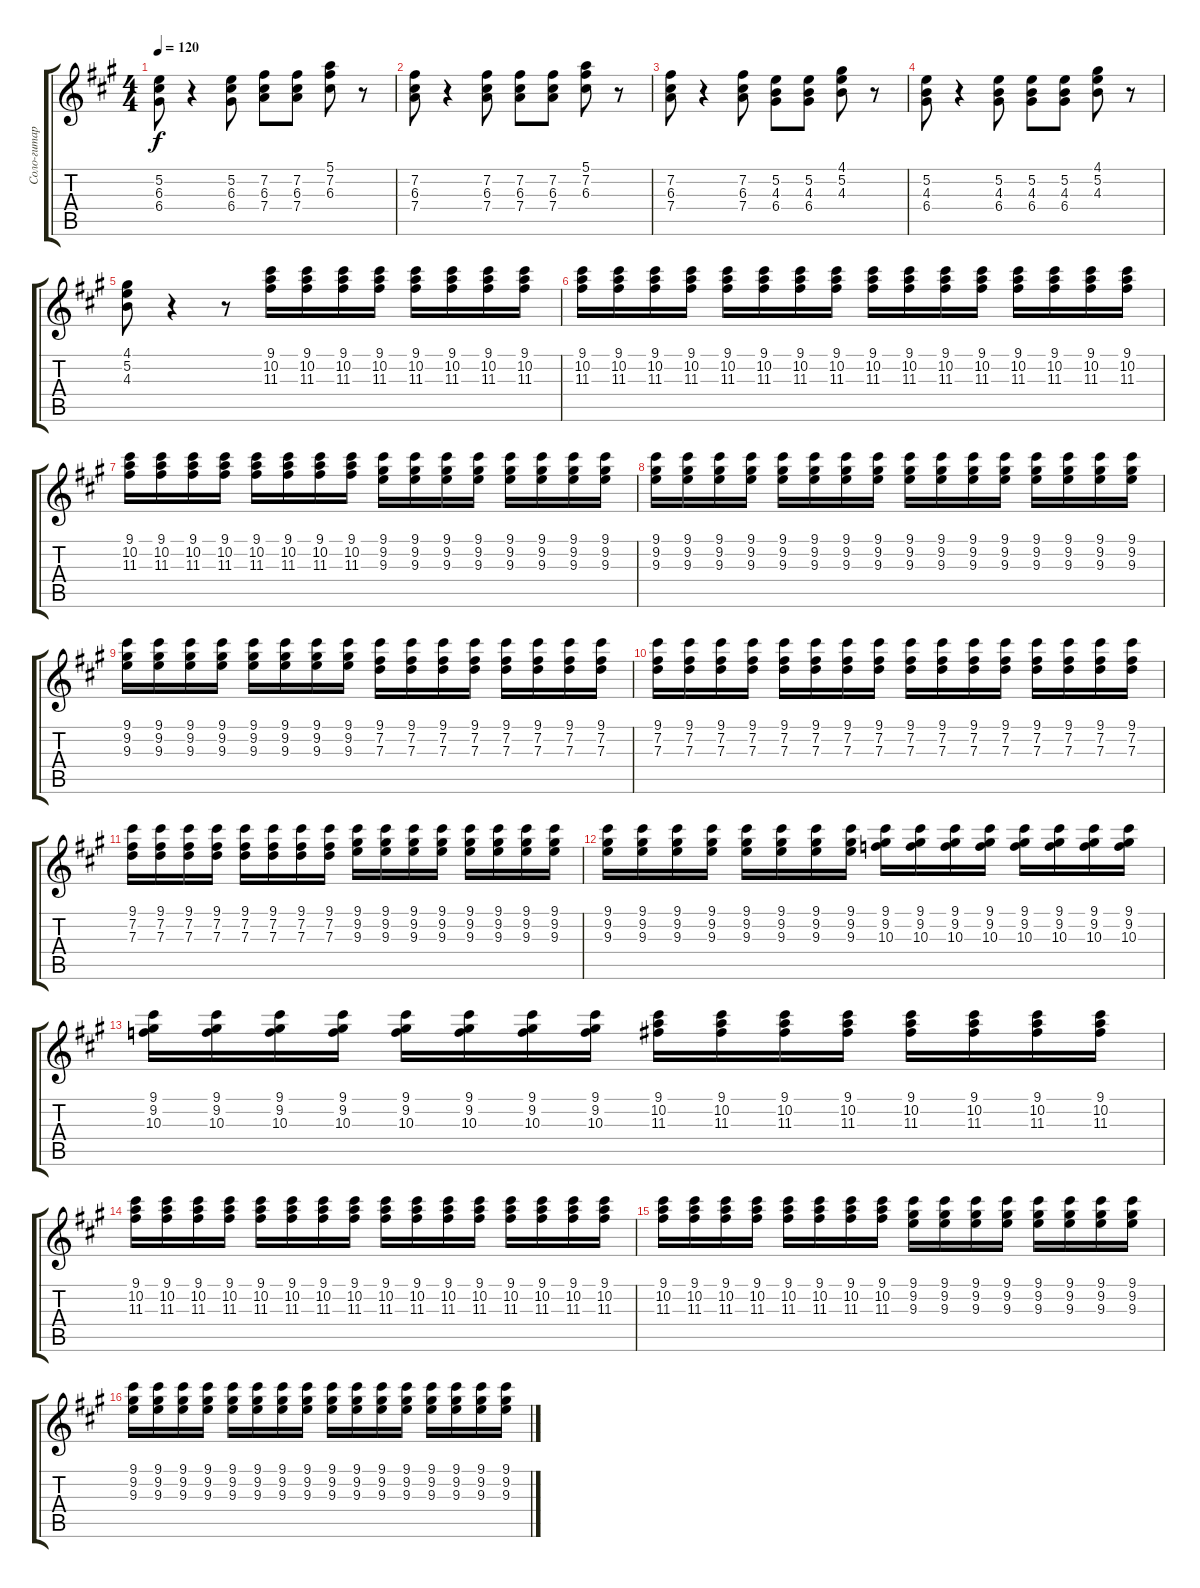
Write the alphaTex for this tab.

\track ("Соло-гитара" "Соло-гитар") {instrument overdrivenguitar}
\staff {score tabs}
\tuning (E4 B3 G3 D3 A2 E2) {hide}
\ts (4 4)
\tempo 120
\clef g2
\ks f#minor
(5.2 6.3 6.4).8{dy f} r.4 (5.2 6.3 6.4).8 (7.2 6.3 7.4).8 (7.2 6.3 7.4).8 (5.1 7.2 6.3).8 r.8 |
(7.2 6.3 7.4).8 r.4 (7.2 6.3 7.4).8 (7.2 6.3 7.4).8 (7.2 6.3 7.4).8 (5.1 7.2 6.3).8 r.8 |
(7.2 6.3 7.4).8 r.4 (7.2 6.3 7.4).8 (5.2 4.3 6.4).8 (5.2 4.3 6.4).8 (4.1 5.2 4.3).8 r.8 |
(5.2 4.3 6.4).8 r.4 (5.2 4.3 6.4).8 (5.2 4.3 6.4).8 (5.2 4.3 6.4).8 (4.1 5.2 4.3).8 r.8 |
(4.1 5.2 4.3).8 r.4 r.8 (9.1 10.2 11.3).16 (9.1 10.2 11.3).16 (9.1 10.2 11.3).16 (9.1 10.2 11.3).16 (9.1 10.2 11.3).16 (9.1 10.2 11.3).16 (9.1 10.2 11.3).16 (9.1 10.2 11.3).16 |
(9.1 10.2 11.3).16 (9.1 10.2 11.3).16 (9.1 10.2 11.3).16 (9.1 10.2 11.3).16 (9.1 10.2 11.3).16 (9.1 10.2 11.3).16 (9.1 10.2 11.3).16 (9.1 10.2 11.3).16 (9.1 10.2 11.3).16 (9.1 10.2 11.3).16 (9.1 10.2 11.3).16 (9.1 10.2 11.3).16 (9.1 10.2 11.3).16 (9.1 10.2 11.3).16 (9.1 10.2 11.3).16 (9.1 10.2 11.3).16 |
(9.1 10.2 11.3).16 (9.1 10.2 11.3).16 (9.1 10.2 11.3).16 (9.1 10.2 11.3).16 (9.1 10.2 11.3).16 (9.1 10.2 11.3).16 (9.1 10.2 11.3).16 (9.1 10.2 11.3).16 (9.1 9.2 9.3).16 (9.1 9.2 9.3).16 (9.1 9.2 9.3).16 (9.1 9.2 9.3).16 (9.1 9.2 9.3).16 (9.1 9.2 9.3).16 (9.1 9.2 9.3).16 (9.1 9.2 9.3).16 |
(9.1 9.2 9.3).16 (9.1 9.2 9.3).16 (9.1 9.2 9.3).16 (9.1 9.2 9.3).16 (9.1 9.2 9.3).16 (9.1 9.2 9.3).16 (9.1 9.2 9.3).16 (9.1 9.2 9.3).16 (9.1 9.2 9.3).16 (9.1 9.2 9.3).16 (9.1 9.2 9.3).16 (9.1 9.2 9.3).16 (9.1 9.2 9.3).16 (9.1 9.2 9.3).16 (9.1 9.2 9.3).16 (9.1 9.2 9.3).16 |
(9.1 9.2 9.3).16 (9.1 9.2 9.3).16 (9.1 9.2 9.3).16 (9.1 9.2 9.3).16 (9.1 9.2 9.3).16 (9.1 9.2 9.3).16 (9.1 9.2 9.3).16 (9.1 9.2 9.3).16 (9.1 7.2 7.3).16 (9.1 7.2 7.3).16 (9.1 7.2 7.3).16 (9.1 7.2 7.3).16 (9.1 7.2 7.3).16 (9.1 7.2 7.3).16 (9.1 7.2 7.3).16 (9.1 7.2 7.3).16 |
(9.1 7.2 7.3).16 (9.1 7.2 7.3).16 (9.1 7.2 7.3).16 (9.1 7.2 7.3).16 (9.1 7.2 7.3).16 (9.1 7.2 7.3).16 (9.1 7.2 7.3).16 (9.1 7.2 7.3).16 (9.1 7.2 7.3).16 (9.1 7.2 7.3).16 (9.1 7.2 7.3).16 (9.1 7.2 7.3).16 (9.1 7.2 7.3).16 (9.1 7.2 7.3).16 (9.1 7.2 7.3).16 (9.1 7.2 7.3).16 |
(9.1 7.2 7.3).16 (9.1 7.2 7.3).16 (9.1 7.2 7.3).16 (9.1 7.2 7.3).16 (9.1 7.2 7.3).16 (9.1 7.2 7.3).16 (9.1 7.2 7.3).16 (9.1 7.2 7.3).16 (9.1 9.2 9.3).16 (9.1 9.2 9.3).16 (9.1 9.2 9.3).16 (9.1 9.2 9.3).16 (9.1 9.2 9.3).16 (9.1 9.2 9.3).16 (9.1 9.2 9.3).16 (9.1 9.2 9.3).16 |
(9.1 9.2 9.3).16 (9.1 9.2 9.3).16 (9.1 9.2 9.3).16 (9.1 9.2 9.3).16 (9.1 9.2 9.3).16 (9.1 9.2 9.3).16 (9.1 9.2 9.3).16 (9.1 9.2 9.3).16 (9.1 9.2 10.3).16 (9.1 9.2 10.3).16 (9.1 9.2 10.3).16 (9.1 9.2 10.3).16 (9.1 9.2 10.3).16 (9.1 9.2 10.3).16 (9.1 9.2 10.3).16 (9.1 9.2 10.3).16 |
(9.1 9.2 10.3).16 (9.1 9.2 10.3).16 (9.1 9.2 10.3).16 (9.1 9.2 10.3).16 (9.1 9.2 10.3).16 (9.1 9.2 10.3).16 (9.1 9.2 10.3).16 (9.1 9.2 10.3).16 (9.1 10.2 11.3).16 (9.1 10.2 11.3).16 (9.1 10.2 11.3).16 (9.1 10.2 11.3).16 (9.1 10.2 11.3).16 (9.1 10.2 11.3).16 (9.1 10.2 11.3).16 (9.1 10.2 11.3).16 |
(9.1 10.2 11.3).16 (9.1 10.2 11.3).16 (9.1 10.2 11.3).16 (9.1 10.2 11.3).16 (9.1 10.2 11.3).16 (9.1 10.2 11.3).16 (9.1 10.2 11.3).16 (9.1 10.2 11.3).16 (9.1 10.2 11.3).16 (9.1 10.2 11.3).16 (9.1 10.2 11.3).16 (9.1 10.2 11.3).16 (9.1 10.2 11.3).16 (9.1 10.2 11.3).16 (9.1 10.2 11.3).16 (9.1 10.2 11.3).16 |
(9.1 10.2 11.3).16 (9.1 10.2 11.3).16 (9.1 10.2 11.3).16 (9.1 10.2 11.3).16 (9.1 10.2 11.3).16 (9.1 10.2 11.3).16 (9.1 10.2 11.3).16 (9.1 10.2 11.3).16 (9.1 9.2 9.3).16 (9.1 9.2 9.3).16 (9.1 9.2 9.3).16 (9.1 9.2 9.3).16 (9.1 9.2 9.3).16 (9.1 9.2 9.3).16 (9.1 9.2 9.3).16 (9.1 9.2 9.3).16 |
(9.1 9.2 9.3).16 (9.1 9.2 9.3).16 (9.1 9.2 9.3).16 (9.1 9.2 9.3).16 (9.1 9.2 9.3).16 (9.1 9.2 9.3).16 (9.1 9.2 9.3).16 (9.1 9.2 9.3).16 (9.1 9.2 9.3).16 (9.1 9.2 9.3).16 (9.1 9.2 9.3).16 (9.1 9.2 9.3).16 (9.1 9.2 9.3).16 (9.1 9.2 9.3).16 (9.1 9.2 9.3).16 (9.1 9.2 9.3).16
